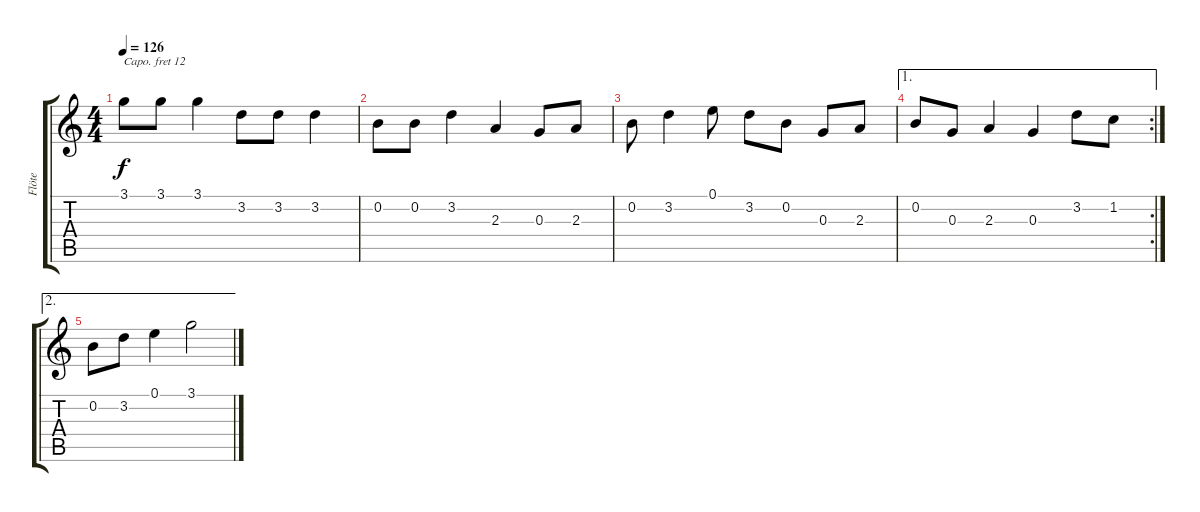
\track ("Flöte" "Flöte") {instrument recorder}
\staff {score tabs}
\capo 12
\tuning (E4 B3 G3 D3 A2 E2) {hide}
\ts (4 4)
\tempo 126
\clef g2
\ks c
3.1.8{dy f} 3.1.8 3.1.4 3.2.8 3.2.8 3.2.4 |
0.2.8 0.2.8 3.2.4 2.3.4 0.3.8 2.3.8 |
0.2.8 3.2.4 0.1.8 3.2.8 0.2.8 0.3.8 2.3.8 |
\ae 1
\rc 2
0.2.8 0.3.8 2.3.4 0.3.4 3.2.8 1.2.8 |
\ae 2
0.2.8 3.2.8 0.1.4 3.1.2
